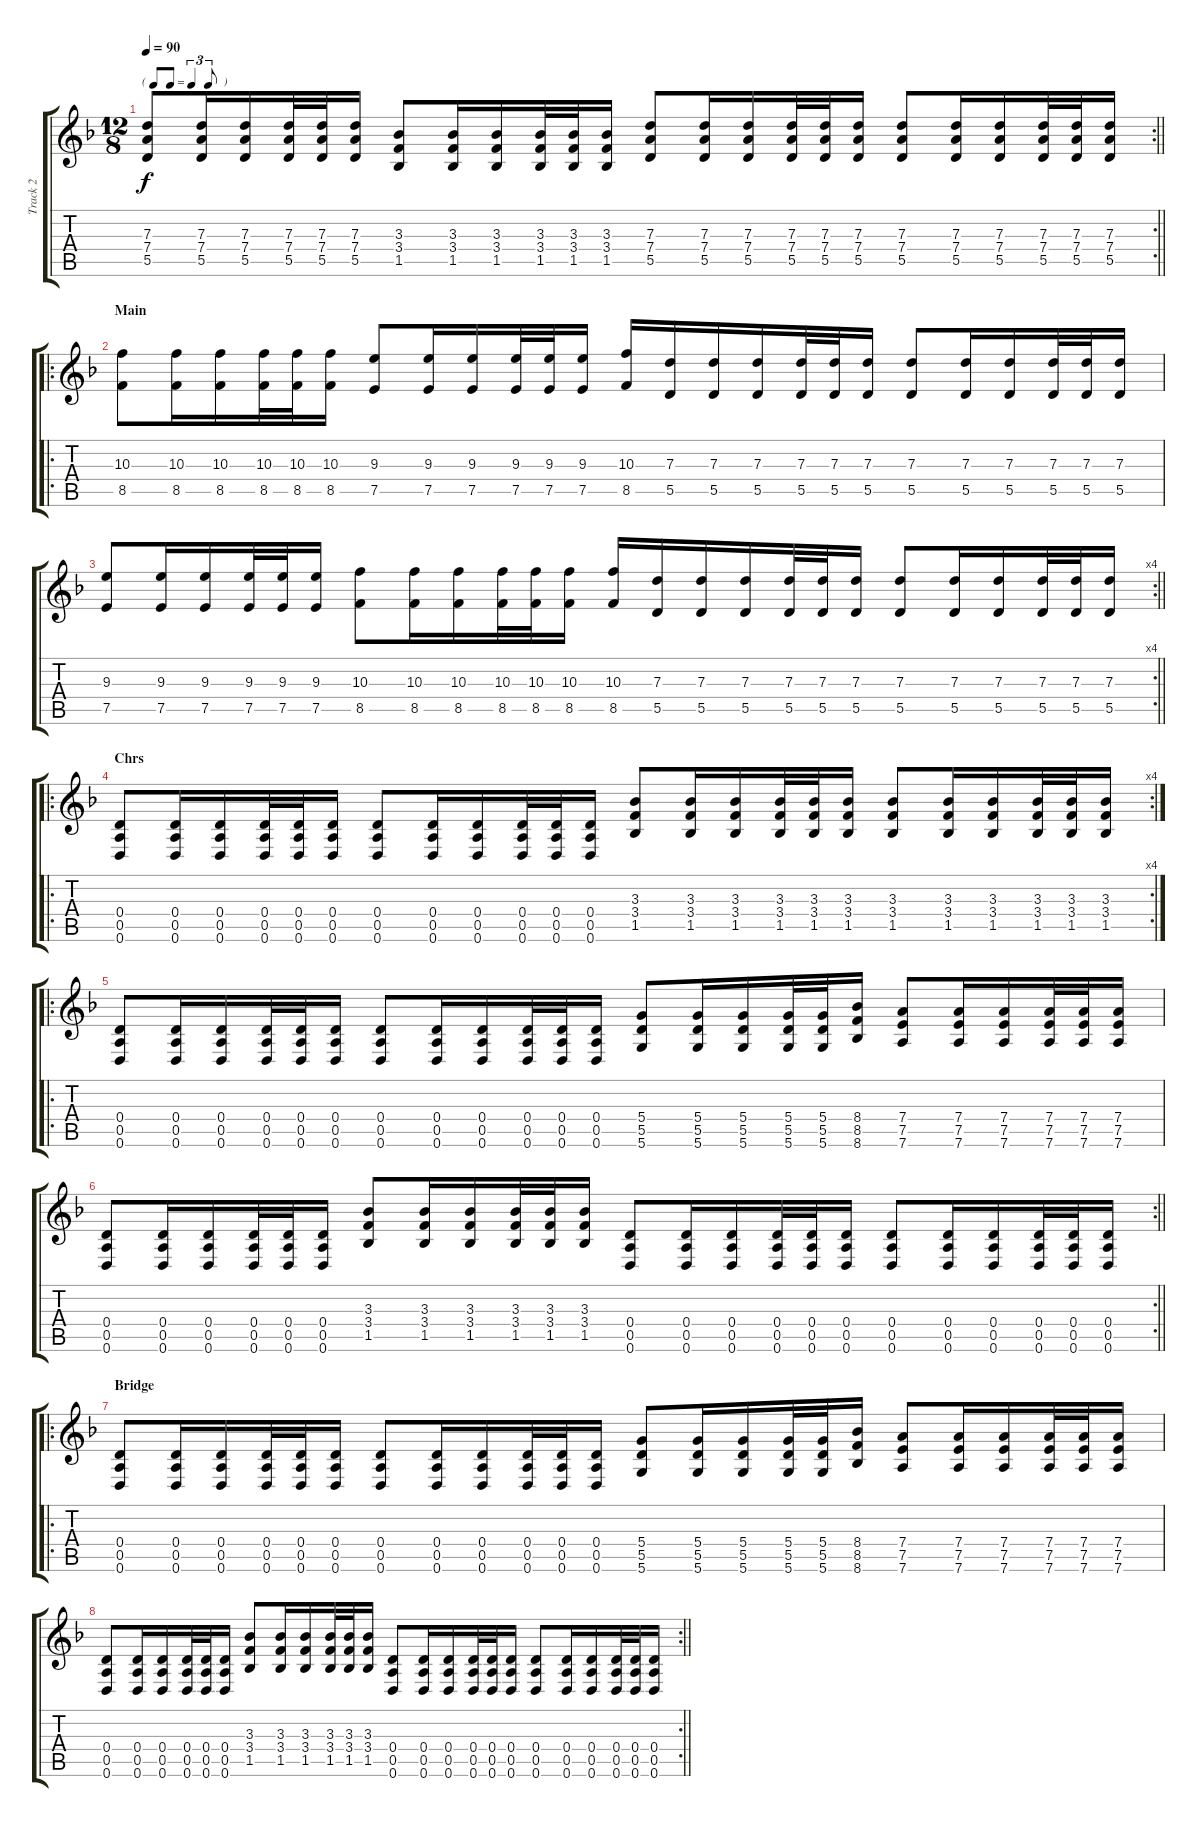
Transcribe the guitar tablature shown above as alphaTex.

\track ("Track 2" "Track 2") {instrument distortionguitar}
\staff {score tabs}
\tuning (E4 B3 G3 D3 A2 D2) {hide}
\rc 2
\ts (12 8)
\tf triplet8th
\tempo 90
\clef g2
\barLineRight lightlight
\ks dminor
(7.3 7.4 5.5).8{dy f} (7.3 7.4 5.5).16 (7.3 7.4 5.5).16 (7.3 7.4 5.5).32 (7.3 7.4 5.5).32 (7.3 7.4 5.5).16 (3.3 3.4 1.5).8 (3.3 3.4 1.5).16 (3.3 3.4 1.5).16 (3.3 3.4 1.5).32 (3.3 3.4 1.5).32 (3.3 3.4 1.5).16 (7.3 7.4 5.5).8 (7.3 7.4 5.5).16 (7.3 7.4 5.5).16 (7.3 7.4 5.5).32 (7.3 7.4 5.5).32 (7.3 7.4 5.5).16 (7.3 7.4 5.5).8 (7.3 7.4 5.5).16 (7.3 7.4 5.5).16 (7.3 7.4 5.5).32 (7.3 7.4 5.5).32 (7.3 7.4 5.5).16 |
\ro
\section ("" "Main")
(10.3 8.5).8 (10.3 8.5).16 (10.3 8.5).16 (10.3 8.5).32 (10.3 8.5).32 (10.3 8.5).16 (9.3 7.5).8 (9.3 7.5).16 (9.3 7.5).16 (9.3 7.5).32 (9.3 7.5).32 (9.3 7.5).16 (10.3 8.5).16 (7.3 5.5).16 (7.3 5.5).16 (7.3 5.5).16 (7.3 5.5).32 (7.3 5.5).32 (7.3 5.5).16 (7.3 5.5).8 (7.3 5.5).16 (7.3 5.5).16 (7.3 5.5).32 (7.3 5.5).32 (7.3 5.5).16 |
\rc 4
\barLineRight lightlight
(9.3 7.5).8 (9.3 7.5).16 (9.3 7.5).16 (9.3 7.5).32 (9.3 7.5).32 (9.3 7.5).16 (10.3 8.5).8 (10.3 8.5).16 (10.3 8.5).16 (10.3 8.5).32 (10.3 8.5).32 (10.3 8.5).16 (10.3 8.5).16 (7.3 5.5).16 (7.3 5.5).16 (7.3 5.5).16 (7.3 5.5).32 (7.3 5.5).32 (7.3 5.5).16 (7.3 5.5).8 (7.3 5.5).16 (7.3 5.5).16 (7.3 5.5).32 (7.3 5.5).32 (7.3 5.5).16 |
\ro
\rc 4
\section ("" "Chrs")
(0.4 0.5 0.6).8 (0.4 0.5 0.6).16 (0.4 0.5 0.6).16 (0.4 0.5 0.6).32 (0.4 0.5 0.6).32 (0.4 0.5 0.6).16 (0.4 0.5 0.6).8 (0.4 0.5 0.6).16 (0.4 0.5 0.6).16 (0.4 0.5 0.6).32 (0.4 0.5 0.6).32 (0.4 0.5 0.6).16 (3.3 3.4 1.5).8 (3.3 3.4 1.5).16 (3.3 3.4 1.5).16 (3.3 3.4 1.5).32 (3.3 3.4 1.5).32 (3.3 3.4 1.5).16 (3.3 3.4 1.5).8 (3.3 3.4 1.5).16 (3.3 3.4 1.5).16 (3.3 3.4 1.5).32 (3.3 3.4 1.5).32 (3.3 3.4 1.5).16 |
\ro
(0.4 0.5 0.6).8 (0.4 0.5 0.6).16 (0.4 0.5 0.6).16 (0.4 0.5 0.6).32 (0.4 0.5 0.6).32 (0.4 0.5 0.6).16 (0.4 0.5 0.6).8 (0.4 0.5 0.6).16 (0.4 0.5 0.6).16 (0.4 0.5 0.6).32 (0.4 0.5 0.6).32 (0.4 0.5 0.6).16 (5.4 5.5 5.6).8 (5.4 5.5 5.6).16 (5.4 5.5 5.6).16 (5.4 5.5 5.6).32 (5.4 5.5 5.6).32 (8.4 8.5 8.6).16 (7.4 7.5 7.6).8 (7.4 7.5 7.6).16 (7.4 7.5 7.6).16 (7.4 7.5 7.6).32 (7.4 7.5 7.6).32 (7.4 7.5 7.6).16 |
\rc 2
\barLineRight lightlight
(0.4 0.5 0.6).8 (0.4 0.5 0.6).16 (0.4 0.5 0.6).16 (0.4 0.5 0.6).32 (0.4 0.5 0.6).32 (0.4 0.5 0.6).16 (3.3 3.4 1.5).8 (3.3 3.4 1.5).16 (3.3 3.4 1.5).16 (3.3 3.4 1.5).32 (3.3 3.4 1.5).32 (3.3 3.4 1.5).16 (0.4 0.5 0.6).8 (0.4 0.5 0.6).16 (0.4 0.5 0.6).16 (0.4 0.5 0.6).32 (0.4 0.5 0.6).32 (0.4 0.5 0.6).16 (0.4 0.5 0.6).8 (0.4 0.5 0.6).16 (0.4 0.5 0.6).16 (0.4 0.5 0.6).32 (0.4 0.5 0.6).32 (0.4 0.5 0.6).16 |
\ro
\section ("" "Bridge")
(0.4 0.5 0.6).8 (0.4 0.5 0.6).16 (0.4 0.5 0.6).16 (0.4 0.5 0.6).32 (0.4 0.5 0.6).32 (0.4 0.5 0.6).16 (0.4 0.5 0.6).8 (0.4 0.5 0.6).16 (0.4 0.5 0.6).16 (0.4 0.5 0.6).32 (0.4 0.5 0.6).32 (0.4 0.5 0.6).16 (5.4 5.5 5.6).8 (5.4 5.5 5.6).16 (5.4 5.5 5.6).16 (5.4 5.5 5.6).32 (5.4 5.5 5.6).32 (8.4 8.5 8.6).16 (7.4 7.5 7.6).8 (7.4 7.5 7.6).16 (7.4 7.5 7.6).16 (7.4 7.5 7.6).32 (7.4 7.5 7.6).32 (7.4 7.5 7.6).16 |
\rc 2
\barLineRight lightlight
(0.4 0.5 0.6).8 (0.4 0.5 0.6).16 (0.4 0.5 0.6).16 (0.4 0.5 0.6).32 (0.4 0.5 0.6).32 (0.4 0.5 0.6).16 (3.3 3.4 1.5).8 (3.3 3.4 1.5).16 (3.3 3.4 1.5).16 (3.3 3.4 1.5).32 (3.3 3.4 1.5).32 (3.3 3.4 1.5).16 (0.4 0.5 0.6).8 (0.4 0.5 0.6).16 (0.4 0.5 0.6).16 (0.4 0.5 0.6).32 (0.4 0.5 0.6).32 (0.4 0.5 0.6).16 (0.4 0.5 0.6).8 (0.4 0.5 0.6).16 (0.4 0.5 0.6).16 (0.4 0.5 0.6).32 (0.4 0.5 0.6).32 (0.4 0.5 0.6).16
